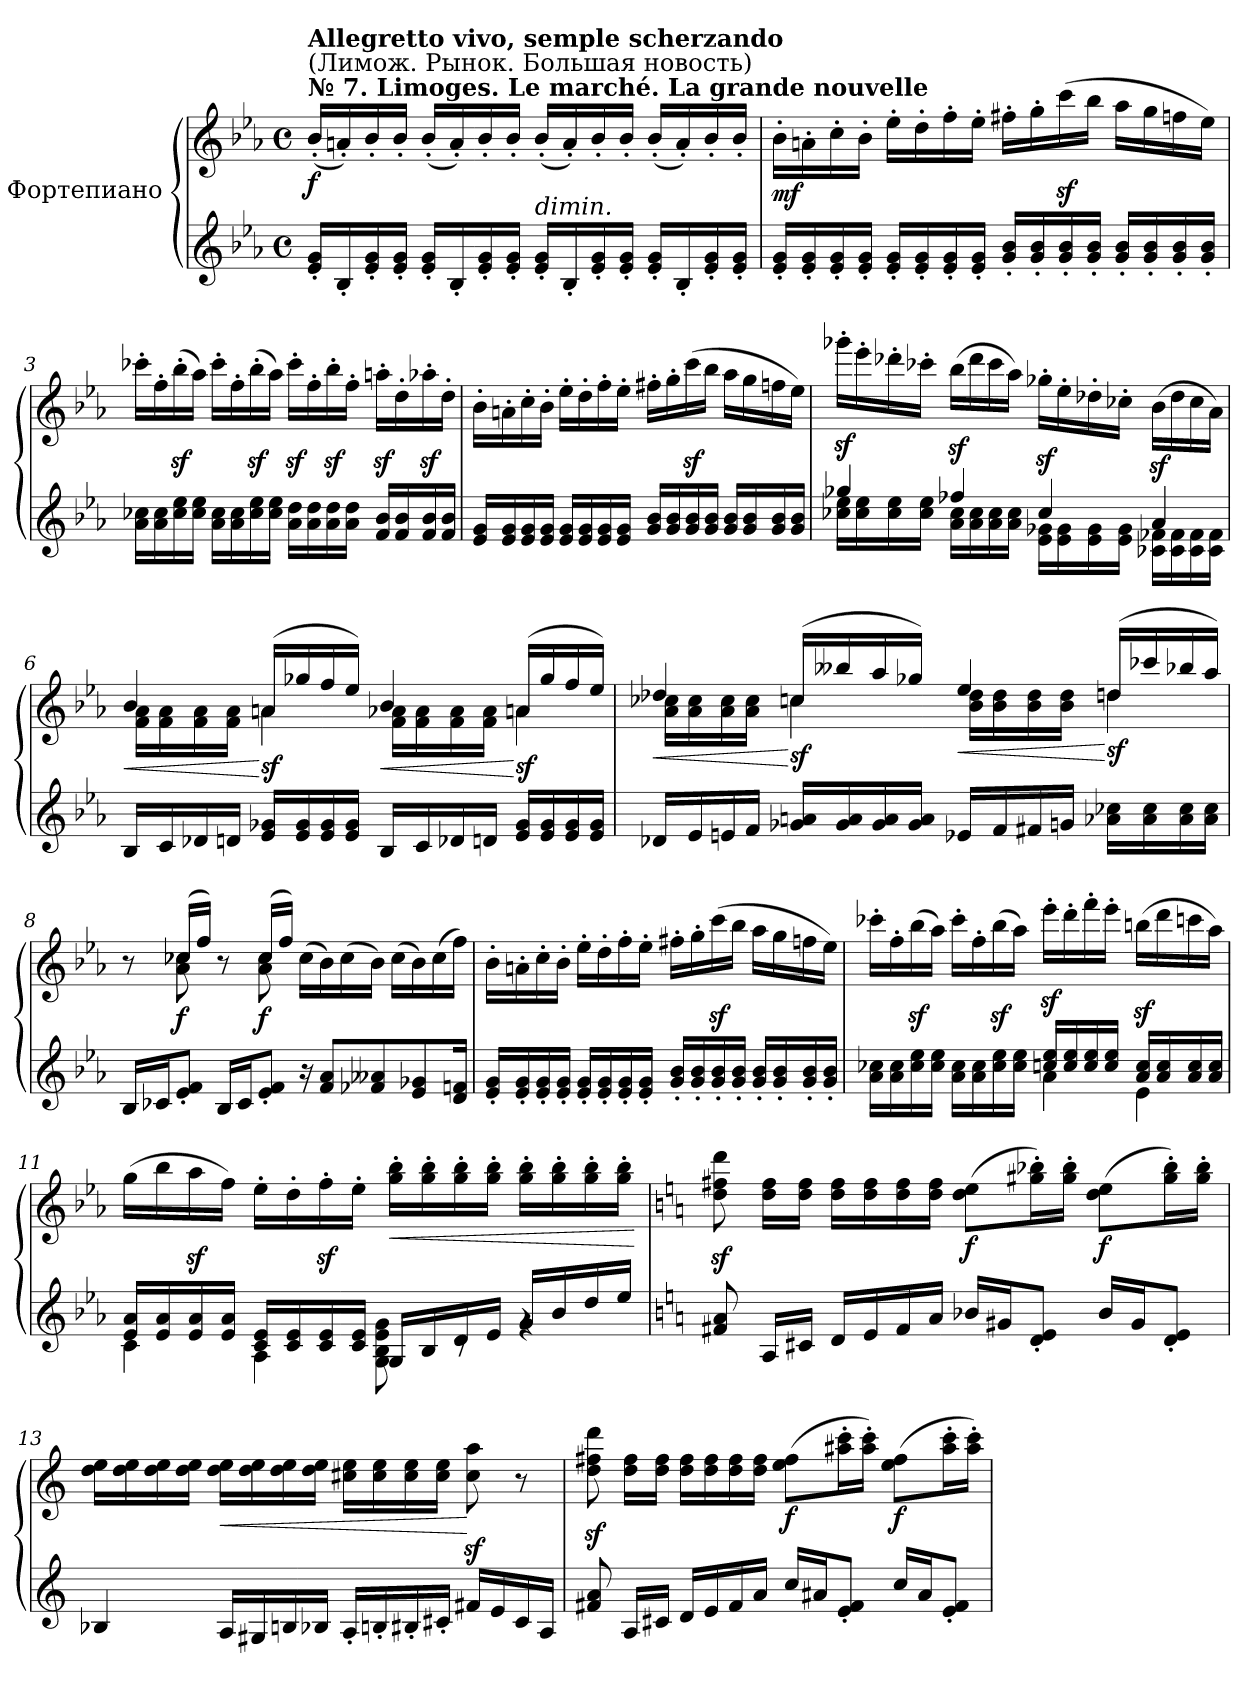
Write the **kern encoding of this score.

**kern	**kern	**dynam
*part1	*part1	*part1
*staff2	*staff1	*staff1/2
*I"Фортепиано	*	*
*clefG2	*clefG2	*
*k[b-e-a-]	*k[b-e-a-]	*
*M4/4	*M4/4	*
*met(c)	*met(c)	*
*MM110	*MM110	*
=1	=1	=1
!	!LO:TX:a:B:t=№ 7. Limoges. Le marché. La grande nouvelle	!
!	!LO:TX:a:t=(Лимож. Рынок. Большая новость)	!
!	!LO:TX:a:B:t=Allegretto vivo, semple scherzando	!
!	!	!LO:DY:b
16e-/' 16g/'LL	(16b-'/LL	f
16B-'/	16an'/)	.
16e-/' 16g/'	16b-'/	.
16e-/' 16g/'JJ	16b-'/JJ	.
16e-/' 16g/'LL	(16b-'/LL	.
16B-'/	16a'/)	.
16e-/' 16g/'	16b-'/	.
16e-/' 16g/'JJ	16b-'/JJ	.
!LO:TX:a:i:t=dimin.	!	!
16e-/' 16g/'LL	(16b-'/LL	.
16B-'/	16a'/)	.
16e-/' 16g/'	16b-'/	.
16e-/' 16g/'JJ	16b-'/JJ	.
16e-/' 16g/'LL	(16b-'/LL	.
16B-'/	16a'/)	.
16e-/' 16g/'	16b-'/	.
16e-/' 16g/'JJ	16b-'/JJ	.
=2	=2	=2
!	!	!LO:DY:b
16e-/' 16g/'LL	16b-'\LL	mf
16e-/' 16g/'	16an'\	.
16e-/' 16g/'	16cc'\	.
16e-/' 16g/'JJ	16b-'\JJ	.
16e-/' 16g/'LL	16ee-'\LL	.
16e-/' 16g/'	16dd'\	.
16e-/' 16g/'	16ff'\	.
16e-/' 16g/'JJ	16ee-'\JJ	.
16g/' 16b-/'LL	16ff#X'\LL	.
16g/' 16b-/'	16gg'\	.
16g/' 16b-/'	(16cccz<\	.
16g/' 16b-/'JJ	16bb-\JJ	.
16g/' 16b-/'LL	16aa-\LL	.
16g/' 16b-/'	16gg\	.
16g/' 16b-/'	16ffn\	.
16g/' 16b-/'JJ	16ee-\JJ)	.
!!LO:LB:g=z
=3	=3	=3
16a-\ 16cc-X\LL	16ccc-X'\LL	.
16a-\ 16cc-\	16ff'\	.
16cc-\ 16ee-\	(16bb-z<'\	.
16cc-\ 16ee-\JJ	16aa-\JJ)	.
16a-\ 16cc-\LL	16ccc-'\LL	.
16a-\ 16cc-\	16ff'\	.
16cc-\ 16ee-\	(16bb-z<'\	.
16cc-\ 16ee-\JJ	16aa-\JJ)	.
16a-\ 16dd\LL	16ccc-z<'\LL	.
16a-\ 16dd\	16ff'\	.
16a-\ 16dd\	16bb-z<'\	.
16a-\ 16dd\JJ	16ff'\JJ	.
16f/ 16b-/LL	16aanz<'\LL	.
16f/ 16b-/	16dd'\	.
16f/ 16b-/	16aa-Xz<'\	.
16f/ 16b-/JJ	16dd'\JJ	.
=4	=4	=4
16e-/ 16g/LL	16b-'\LL	.
16e-/ 16g/	16an'\	.
16e-/ 16g/	16cc'\	.
16e-/ 16g/JJ	16b-'\JJ	.
16e-/ 16g/LL	16ee-'\LL	.
16e-/ 16g/	16dd'\	.
16e-/ 16g/	16ff'\	.
16e-/ 16g/JJ	16ee-'\JJ	.
16g/ 16b-/LL	16ff#X'\LL	.
16g/ 16b-/	16gg'\	.
16g/ 16b-/	(16cccz<\	.
16g/ 16b-/JJ	16bb-\JJ	.
16g/ 16b-/LL	16aa-\LL	.
16g/ 16b-/	16gg\	.
16g/ 16b-/	16ffn\	.
16g/ 16b-/JJ	16ee-\JJ)	.
!!LO:LB:g=z
=5	=5	=5
*^	*	*
16cc-X\ 16ee-\LL	4gg-X/	16ggg-Xz<'\LL	.
16cc-\ 16ee-\	.	16eee-'\	.
16cc-\ 16ee-\	.	16ddd-X'\	.
16cc-\ 16ee-\JJ	.	16ccc-X'\JJ	.
16a-\ 16cc-\LL	4ff-X/	(16bb-z<\LL	.
16a-\ 16cc-\	.	16ddd-\	.
16a-\ 16cc-\	.	16ccc-\	.
16a-\ 16cc-\JJ	.	16aa-\JJ)	.
16e-\ 16g-X\LL	4cc-/	16gg-Xz<'\LL	.
16e-\ 16g-\	.	16ee-'\	.
16e-\ 16g-\	.	16dd-X'\	.
16e-\ 16g-\JJ	.	16cc-X'\JJ	.
16c-X\ 16f-X\LL	4a-/	(16b-z<\LL	.
16c-\ 16f-\	.	16dd-\	.
16c-\ 16f-\	.	16cc-\	.
16c-\ 16f-\JJ	.	16a-\JJ)	.
*v	*v	*	*
=6	=6	=6
!	!	!LO:HP:b
*	*^	*
16B-/LL	4b-/	16f\ 16a-\LL	<
16c/	.	16f\ 16a-\	.
16d-X/	.	16f\ 16a-\	.
16dn/JJ	.	16f\ 16a-\JJ	.
!	!	!	!LO:DY:n=1:b
16e-/ 16g-X/LL	(16an/LL	4a\	[ sf
16e-/ 16g-/	16gg-X/	.	.
16e-/ 16g-/	16ff/	.	.
16e-/ 16g-/JJ	16ee-/JJ)	.	.
!	!	!	!LO:HP:b
16B-/LL	4b-/	16f\ 16a-X\LL	<
16c/	.	16f\ 16a-\	.
16d-X/	.	16f\ 16a-\	.
16dn/JJ	.	16f\ 16a-\JJ	.
!	!	!	!LO:DY:n=2:b
16e-/ 16g-/LL	(16an/LL	4a\	[ sf
16e-/ 16g-/	16gg-/	.	.
16e-/ 16g-/	16ff/	.	.
16e-/ 16g-/JJ	16ee-/JJ)	.	.
!!LO:LB:g=z	!!
=7	=7	=7	=7
!	!	!	!LO:HP:b
16d-X/LL	4dd-X/	16a-\ 16cc-X\LL	<
16e-/	.	16a-\ 16cc-\	.
16en/	.	16a-\ 16cc-\	.
16f/JJ	.	16a-\ 16cc-\JJ	.
!	!	!	!LO:DY:n=1:b
16g-X/ 16an/LL	(16ccn/LL	4cc\	[ sf
16g-/ 16a/	16bb--X/	.	.
16g-/ 16a/	16aa-/	.	.
16g-/ 16a/JJ	16gg-X/JJ)	.	.
!	!	!	!LO:HP:b
16e-X/LL	4ee-/	16b-\ 16dd-\LL	<
16f/	.	16b-\ 16dd-\	.
16f#X/	.	16b-\ 16dd-\	.
16gn/JJ	.	16b-\ 16dd-\JJ	.
!	!	!	!LO:DY:n=2:b
16a-X\ 16cc-X\LL	(16ddn/LL	4dd\	[ sf
16a-\ 16cc-\	16ccc-X/	.	.
16a-\ 16cc-\	16bb-X/	.	.
16a-\ 16cc-\JJ	16aa-/JJ)	.	.
=8	=8	=8	=8
16B-/LL	8r	8ryy	.
16c-X/J	.	.	.
!	!	!	!LO:DY:b
8e-/' 8f/'J	(16cc-X/LL	8a-\ 8cc-\	f
.	16ff/JJ)	.	.
16B-/LL	8r	8ryy	.
16c-/J	.	.	.
!	!	!	!LO:DY:b
8e-/' 8f/'J	(16cc-/LL	8a-\ 8cc-\	f
.	16ff/JJ)	.	.
16r	(16cc-\LL	2ryy	.
8f/ 8a-/L	16b-\)	.	.
.	(16cc-\	.	.
8f-X/ 8a--X/	16b-\JJ)	.	.
.	(16cc-\LL	.	.
8e-/ 8g-X/	16b-\)	.	.
.	(16cc-\	.	.
16d/ 16fn/Jk	16ff\JJ)	.	.
*	*v	*v	*
!!LO:PB:g=z
=9	=9	=9
16e-/' 16g/'LL	16b-'\LL	.
16e-/' 16g/'	16an'\	.
16e-/' 16g/'	16cc'\	.
16e-/' 16g/'JJ	16b-'\JJ	.
16e-/' 16g/'LL	16ee-'\LL	.
16e-/' 16g/'	16dd'\	.
16e-/' 16g/'	16ff'\	.
16e-/' 16g/'JJ	16ee-'\JJ	.
16g/' 16b-/'LL	16ff#X'\LL	.
16g/' 16b-/'	16gg'\	.
16g/' 16b-/'	(16cccz<\	.
16g/' 16b-/'JJ	16bb-\JJ	.
16g/' 16b-/'LL	16aa-\LL	.
16g/' 16b-/'	16gg\	.
16g/' 16b-/'	16ffn\	.
16g/' 16b-/'JJ	16ee-\JJ)	.
=10	=10	=10
*^	*	*
16a-\ 16cc-X\LL	2ryy	16ccc-X'\LL	.
16a-\ 16cc-\	.	16ff'\	.
16cc-\ 16ee-\	.	(16bb-z<\	.
16cc-\ 16ee-\JJ	.	16aa-\JJ)	.
16a-\ 16cc-\LL	.	16ccc-'\LL	.
16a-\ 16cc-\	.	16ff'\	.
16cc-\ 16ee-\	.	(16bb-z<\	.
16cc-\ 16ee-\JJ	.	16aa-\JJ)	.
16ccn/ 16ee-/LL	4a-\	16eee-z<'\LL	.
16cc/ 16ee-/	.	16ddd'\	.
16cc/ 16ee-/	.	16fff'\	.
16cc/ 16ee-/JJ	.	16eee-'\JJ	.
16a-/ 16cc/LL	4e-\	(16bbnz<\LL	.
16a-/ 16cc/	.	16ddd\	.
16a-/ 16cc/	.	16cccn\	.
16a-/ 16cc/JJ	.	16aa-\JJ)	.
!!LO:LB:g=z
=11	=11	=11	=11
16e-/ 16a-/LL	4c\	(16gg\LL	.
16e-/ 16a-/	.	16bb-\	.
16e-/ 16a-/	.	16aa-z<\	.
16e-/ 16a-/JJ	.	16ff\JJ)	.
16c/ 16e-/LL	4A-\	16ee-'\LL	.
16c/ 16e-/	.	16dd'\	.
16c/ 16e-/	.	16ffz<'\	.
16c/ 16e-/JJ	.	16ee-'\JJ	.
!	!	!	!LO:HP:b
16G/LL	8G\ 8B-\ 8e-\ 8g\	16gg\' 16bb-\'LL	<
16B-/	.	16gg\' 16bb-\'	.
16d/	8rc	16gg\' 16bb-\'	.
16e-/JJ	.	16gg\' 16bb-\'JJ	.
16g/LL	4rg	16gg\' 16bb-\'LL	.
16b-/	.	16gg\' 16bb-\'	.
16dd/	.	16gg\' 16bb-\'	.
16ee-/JJ	.	16gg\' 16bb-\'JJ	.
*v	*v	*	*
.	.	[
=12	=12	=12
*k[]	*k[]	*
8f#X/ 8a/	8dd\z< 8ff#X\z< 8ddd\z<	.
16A/LL	16dd\ 16ff#\LL	.
16c#X/JJ	16dd\ 16ff#\JJ	.
16d/LL	16dd\ 16ff#\LL	.
16e/	16dd\ 16ff#\	.
16f#/	16dd\ 16ff#\	.
16a/JJ	16dd\ 16ff#\JJ	.
!	!	!LO:DY:b
16b-X/LL	(8dd\ 8ee\L	f
16g#X/J	.	.
8d/' 8e/'J	16gg#X\' 16bb-X\'L)	.
.	16gg#\' 16bb-\'JJ	.
!	!	!LO:DY:b
16b-/LL	(8dd\ 8ee\L	f
16g#/J	.	.
8d/' 8e/'J	16gg#\' 16bb-\'L)	.
.	16gg#\' 16bb-\'JJ	.
!!LO:LB:g=z
=13	=13	=13
4B-X/	16dd\ 16ee\LL	.
.	16dd\ 16ee\	.
.	16dd\ 16ee\	.
.	16dd\ 16ee\JJ	.
!	!	!LO:HP:b
16A/LL	16dd\ 16ee\LL	<
16G#X/	16dd\ 16ee\	.
16Bn/	16dd\ 16ee\	.
16B-X/JJ	16dd\ 16ee\JJ	.
16A'/LL	16cc#X\ 16ee\LL	.
16Bn'/	16cc#\ 16ee\	.
16B#X'/	16cc#\ 16ee\	.
16c#X'/JJ	16cc#\ 16ee\JJ	.
16f#X/LL	8cc#\z< 8aa\z<	[
16e/	.	.
16c#/	8r	.
16A/JJ	.	.
=14	=14	=14
8f#X/ 8a/	8dd\z< 8ff#X\z< 8ddd\z<	.
16A/LL	16dd\ 16ff#\LL	.
16c#X/JJ	16dd\ 16ff#\JJ	.
16d/LL	16dd\ 16ff#\LL	.
16e/	16dd\ 16ff#\	.
16f#/	16dd\ 16ff#\	.
16a/JJ	16dd\ 16ff#\JJ	.
!	!	!LO:DY:b
16cc/LL	(8ee\ 8ff#\L	f
16a#X/J	.	.
8e/' 8f#/'J	16aa#X\' 16ccc\'L	.
.	16aa#\' 16ccc\'JJ)	.
!	!	!LO:DY:b
16cc/LL	(8ee\ 8ff#\L	f
16a#/J	.	.
8e/' 8f#/'J	16aa#\' 16ccc\'L	.
.	16aa#\' 16ccc\'JJ)	.
=	=	=
*-	*-	*-
